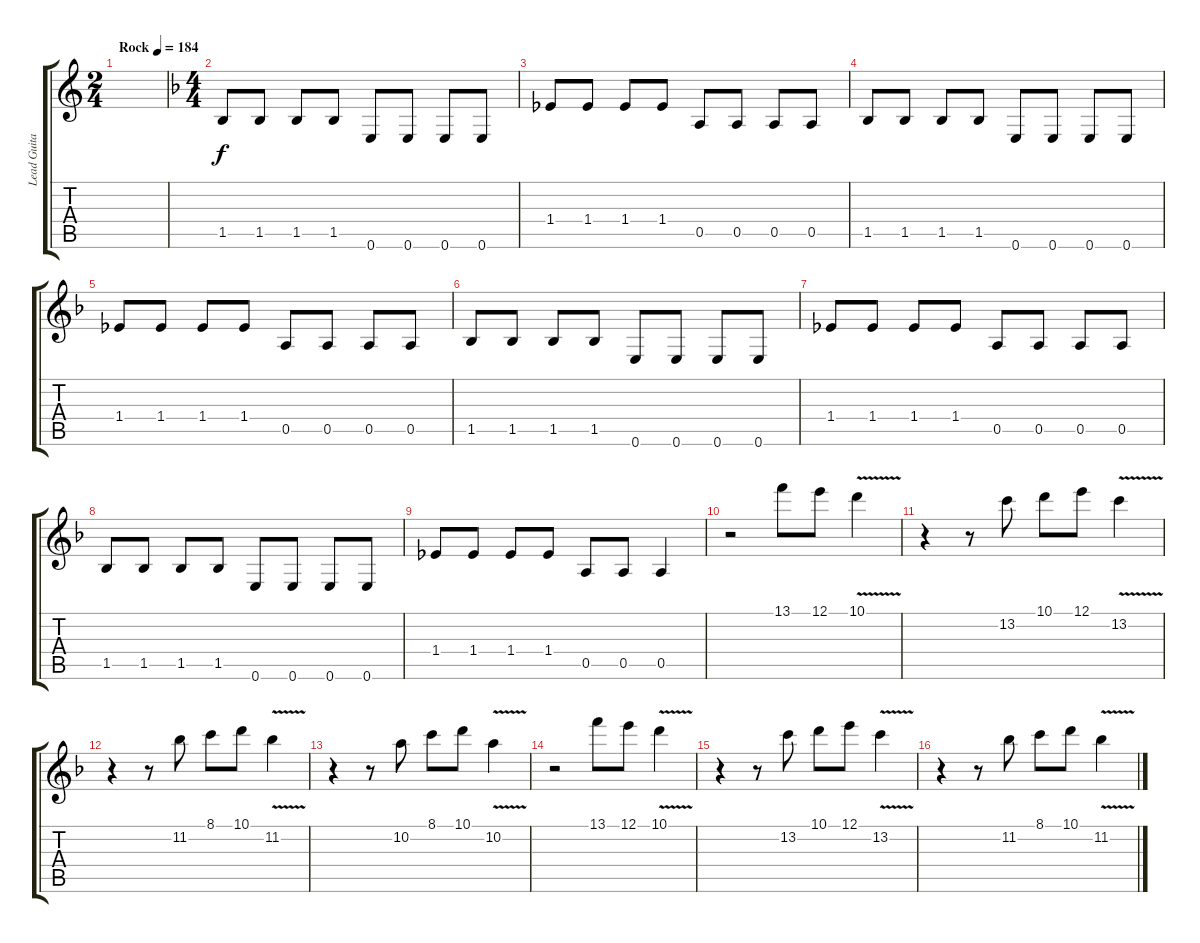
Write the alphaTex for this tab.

\track ("Lead Guitar" "Lead Guita") {instrument distortionguitar}
\staff {score tabs}
\tuning (E4 B3 G3 D3 A2 E2) {hide}
\ts (2 4)
\tempo (184 "Rock")
\clef g2
\ks c
|
\ts (4 4)
\ks f
1.5.8 1.5.8 1.5.8 1.5.8 0.6.8 0.6.8 0.6.8 0.6.8 |
1.4.8 1.4.8 1.4.8 1.4.8 0.5.8 0.5.8 0.5.8 0.5.8 |
1.5.8 1.5.8 1.5.8 1.5.8 0.6.8 0.6.8 0.6.8 0.6.8 |
1.4.8 1.4.8 1.4.8 1.4.8 0.5.8 0.5.8 0.5.8 0.5.8 |
1.5.8 1.5.8 1.5.8 1.5.8 0.6.8 0.6.8 0.6.8 0.6.8 |
1.4.8 1.4.8 1.4.8 1.4.8 0.5.8 0.5.8 0.5.8 0.5.8 |
1.5.8 1.5.8 1.5.8 1.5.8 0.6.8 0.6.8 0.6.8 0.6.8 |
1.4.8 1.4.8 1.4.8 1.4.8 0.5.8 0.5.8 0.5.4 |
r.2 13.1.8 12.1.8 10.1{v}.4 |
r.4 r.8 13.2.8 10.1.8 12.1.8 13.2{v}.4 |
r.4 r.8 11.2.8 8.1.8 10.1.8 11.2{v}.4 |
r.4 r.8 10.2.8 8.1.8 10.1.8 10.2{v}.4 |
r.2 13.1.8 12.1.8 10.1{v}.4 |
r.4 r.8 13.2.8 10.1.8 12.1.8 13.2{v}.4 |
r.4 r.8 11.2.8 8.1.8 10.1.8 11.2{v}.4
